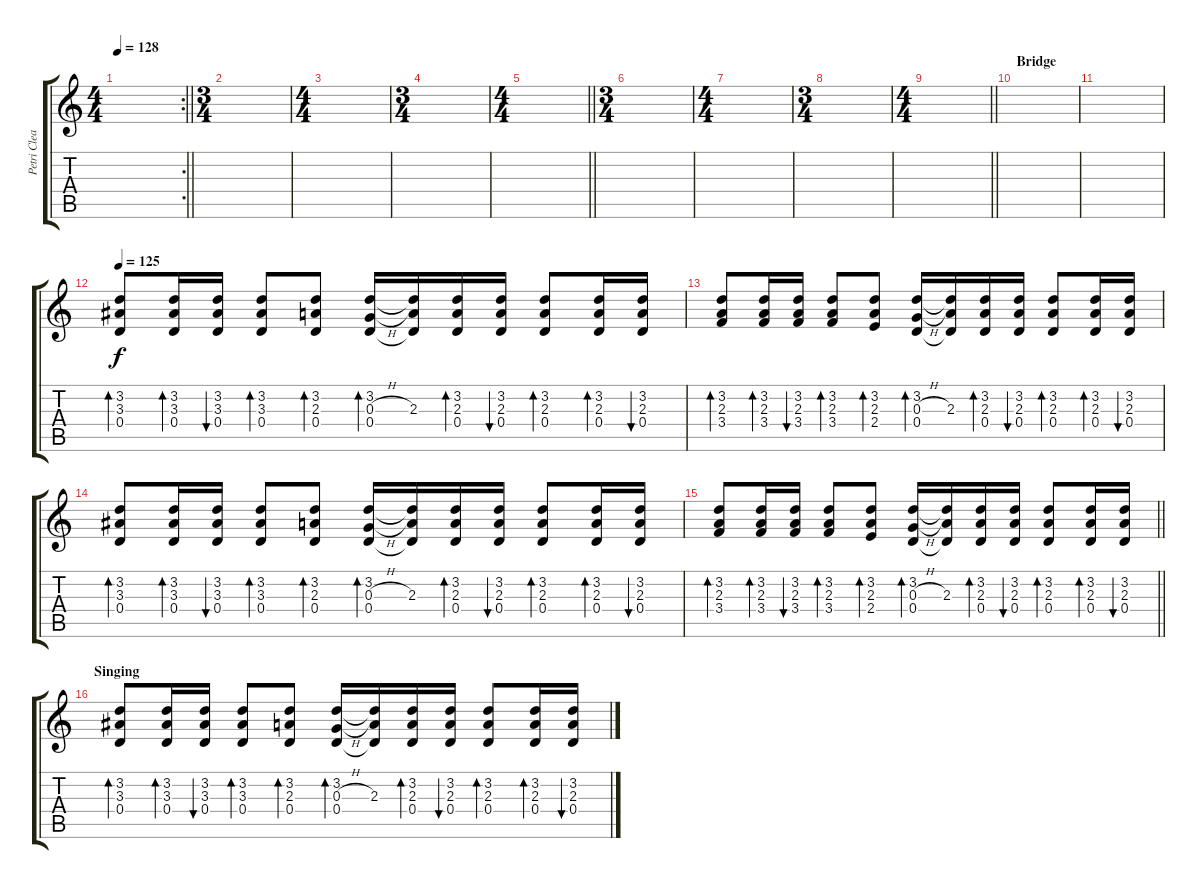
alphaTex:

\track ("Petri Clean" "Petri Clea") {instrument acousticguitarsteel}
\staff {score tabs}
\tuning (E4 B3 G3 D3 A2 E2) {hide}
\rc 2
\ts (4 4)
\tempo 128
\clef g2
\barLineRight lightlight
\ks c
|
\ts (3 4)
\section ("" "")
|
\ts (4 4)
|
\ts (3 4)
|
\ts (4 4)
\barLineRight lightlight
|
\ts (3 4)
\section ("" "")
|
\ts (4 4)
|
\ts (3 4)
|
\ts (4 4)
\barLineRight lightlight
|
\section ("" "Bridge")
|
|
\tempo 125
(3.2 3.3 0.4).8{bd 60} (3.2 3.3 0.4).16{bd 60} (3.2 3.3 0.4).16{bu 60} (3.2 3.3 0.4).8{bd 60} (3.2 2.3 0.4).8{bd 60} (3.2 0.3{h} 0.4).16{bd 60} (3.2{t} 2.3 0.4{t}).16 (3.2 2.3 0.4).16{bd 60} (3.2 2.3 0.4).16{bu 60} (3.2 2.3 0.4).8{bd 60} (3.2 2.3 0.4).16{bd 60} (3.2 2.3 0.4).16{bu 60} |
(3.2 2.3 3.4).8{bd 60} (3.2 2.3 3.4).16{bd 60} (3.2 2.3 3.4).16{bu 60} (3.2 2.3 3.4).8{bd 60} (3.2 2.3 2.4).8{bd 60} (3.2 0.3{h} 0.4).16{bd 60} (3.2{t} 2.3 0.4{t}).16 (3.2 2.3 0.4).16{bd 60} (3.2 2.3 0.4).16{bu 60} (3.2 2.3 0.4).8{bd 60} (3.2 2.3 0.4).16{bd 60} (3.2 2.3 0.4).16{bu 60} |
(3.2 3.3 0.4).8{bd 60} (3.2 3.3 0.4).16{bd 60} (3.2 3.3 0.4).16{bu 60} (3.2 3.3 0.4).8{bd 60} (3.2 2.3 0.4).8{bd 60} (3.2 0.3{h} 0.4).16{bd 60} (3.2{t} 2.3 0.4{t}).16 (3.2 2.3 0.4).16{bd 60} (3.2 2.3 0.4).16{bu 60} (3.2 2.3 0.4).8{bd 60} (3.2 2.3 0.4).16{bd 60} (3.2 2.3 0.4).16{bu 60} |
\barLineRight lightlight
(3.2 2.3 3.4).8{bd 60} (3.2 2.3 3.4).16{bd 60} (3.2 2.3 3.4).16{bu 60} (3.2 2.3 3.4).8{bd 60} (3.2 2.3 2.4).8{bd 60} (3.2 0.3{h} 0.4).16{bd 60} (3.2{t} 2.3 0.4{t}).16 (3.2 2.3 0.4).16{bd 60} (3.2 2.3 0.4).16{bu 60} (3.2 2.3 0.4).8{bd 60} (3.2 2.3 0.4).16{bd 60} (3.2 2.3 0.4).16{bu 60} |
\section ("" "Singing")
(3.2 3.3 0.4).8{bd 60} (3.2 3.3 0.4).16{bd 60} (3.2 3.3 0.4).16{bu 60} (3.2 3.3 0.4).8{bd 60} (3.2 2.3 0.4).8{bd 60} (3.2 0.3{h} 0.4).16{bd 60} (3.2{t} 2.3 0.4{t}).16 (3.2 2.3 0.4).16{bd 60} (3.2 2.3 0.4).16{bu 60} (3.2 2.3 0.4).8{bd 60} (3.2 2.3 0.4).16{bd 60} (3.2 2.3 0.4).16{bu 60}
